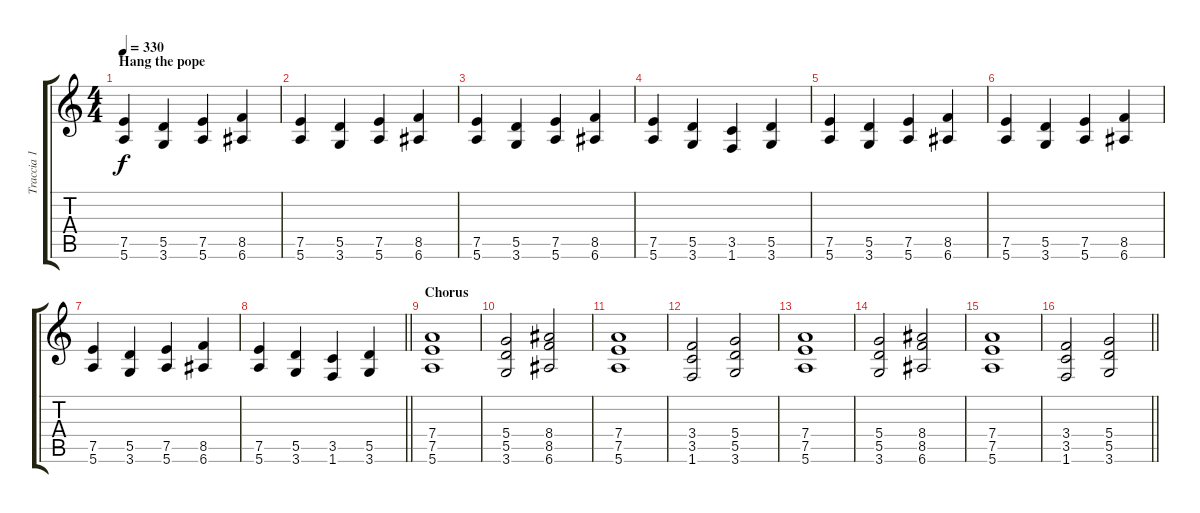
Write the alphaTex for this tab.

\track ("Traccia 1" "Traccia 1") {instrument distortionguitar}
\staff {score tabs}
\tuning (E4 B3 G3 D3 A2 E2) {hide}
\ts (4 4)
\section ("" "Hang the pope")
\tempo 330
\clef g2
\ks c
(7.5 5.6).4{dy f} (5.5 3.6).4 (7.5 5.6).4 (8.5 6.6).4 |
(7.5 5.6).4 (5.5 3.6).4 (7.5 5.6).4 (8.5 6.6).4 |
(7.5 5.6).4 (5.5 3.6).4 (7.5 5.6).4 (8.5 6.6).4 |
(7.5 5.6).4 (5.5 3.6).4 (3.5 1.6).4 (5.5 3.6).4 |
(7.5 5.6).4 (5.5 3.6).4 (7.5 5.6).4 (8.5 6.6).4 |
(7.5 5.6).4 (5.5 3.6).4 (7.5 5.6).4 (8.5 6.6).4 |
(7.5 5.6).4 (5.5 3.6).4 (7.5 5.6).4 (8.5 6.6).4 |
\barLineRight lightlight
(7.5 5.6).4 (5.5 3.6).4 (3.5 1.6).4 (5.5 3.6).4 |
\section ("" "Chorus")
(7.4 7.5 5.6).1 |
(5.4 5.5 3.6).2 (8.4 8.5 6.6).2 |
(7.4 7.5 5.6).1 |
(3.4 3.5 1.6).2 (5.4 5.5 3.6).2 |
(7.4 7.5 5.6).1 |
(5.4 5.5 3.6).2 (8.4 8.5 6.6).2 |
(7.4 7.5 5.6).1 |
\barLineRight lightlight
(3.4 3.5 1.6).2 (5.4 5.5 3.6).2
